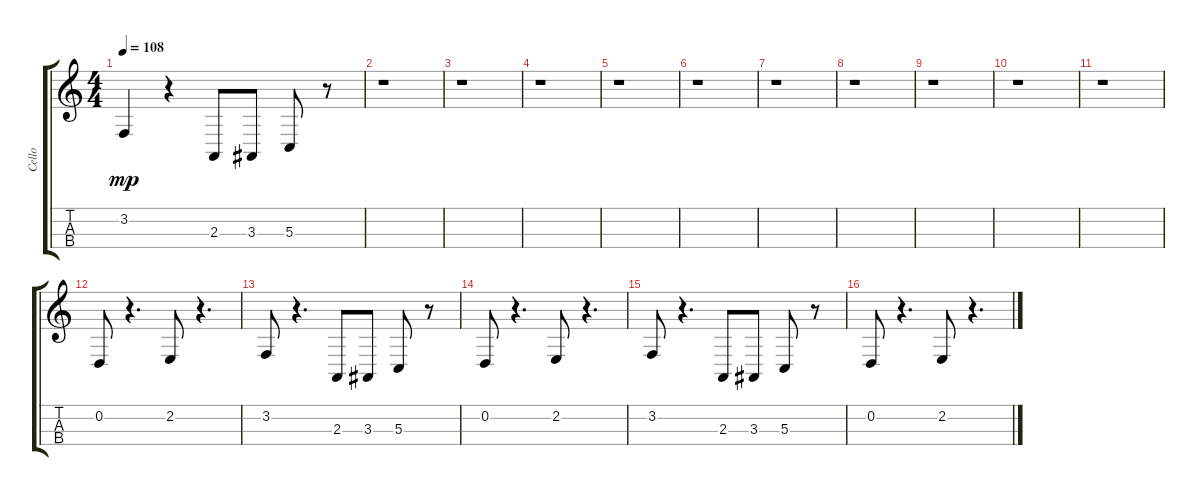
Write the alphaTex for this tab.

\track ("Cello" "Cello") {instrument cello}
\staff {score tabs}
\tuning (A3 D3 G2 C2) {hide}
\ts (4 4)
\tempo 108
\clef g2
\ks c
3.2.4{dy mp} r.4 2.3.8 3.3.8 5.3.8 r.8 |
r.1 |
r.1 |
r.1 |
r.1 |
r.1 |
r.1 |
r.1 |
r.1 |
r.1 |
r.1 |
0.2.8 r.4{d} 2.2.8 r.4{d} |
3.2.8 r.4{d} 2.3.8 3.3.8 5.3.8 r.8 |
0.2.8 r.4{d} 2.2.8 r.4{d} |
3.2.8 r.4{d} 2.3.8 3.3.8 5.3.8 r.8 |
0.2.8 r.4{d} 2.2.8 r.4{d}
